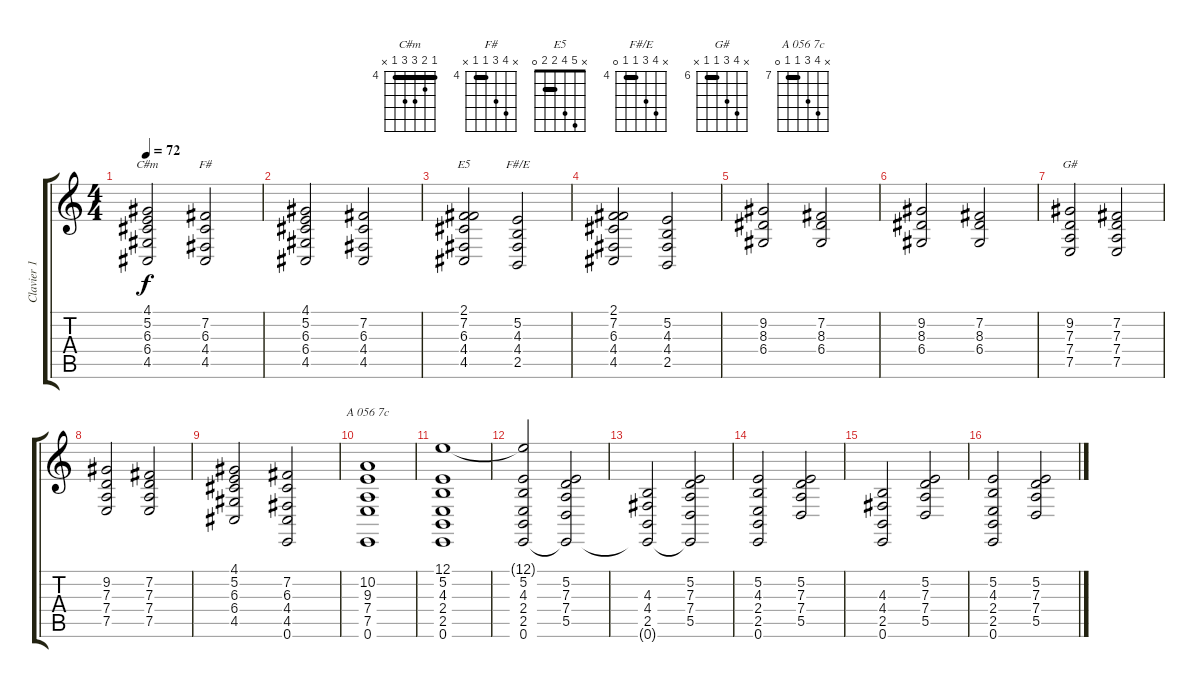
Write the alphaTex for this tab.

\track ("Clavier 1 - Synthé" "Clavier 1 ") {instrument stringensemble2}
\staff {score tabs}
\tuning (E4 B3 G3 D3 A2 E2) {hide}
\chord ("C#m" 4 5 6 6 4 x) {firstfret 4 barre 4}
\chord ("F#" x 7 6 4 4 x) {firstfret 4 barre 4}
\chord ("E5" x 5 4 2 2 0) {barre 2}
\chord ("F#/E" x 7 6 4 4 0) {firstfret 4 barre 4}
\chord ("G#" x 9 8 6 6 x) {firstfret 6 barre 6}
\chord ("A 056 7c" x 10 9 7 7 0) {firstfret 7 barre 7}
\ts (4 4)
\tempo 72
\clef g2
\ks c
(4.1 5.2 6.3 6.4 4.5).2{ch "C#m" dy f} (7.2 6.3 4.4 4.5).2{ch "F#"} |
(4.1 5.2 6.3 6.4 4.5).2 (7.2 6.3 4.4 4.5).2 |
(2.1 7.2 6.3 4.4 4.5).2{ch "E5"} (5.2 4.3 4.4 2.5).2{ch "F#/E"} |
(2.1 7.2 6.3 4.4 4.5).2 (5.2 4.3 4.4 2.5).2 |
(9.2 8.3 6.4).2 (7.2 8.3 6.4).2 |
(9.2 8.3 6.4).2 (7.2 8.3 6.4).2 |
(9.2 7.3 7.4 7.5).2{ch "G#"} (7.2 7.3 7.4 7.5).2 |
(9.2 7.3 7.4 7.5).2 (7.2 7.3 7.4 7.5).2 |
(4.1 5.2 6.3 6.4 4.5).2 (7.2 6.3 4.4 4.5 0.6).2 |
(10.2 9.3 7.4 7.5 0.6).1{ch "A 056 7c"} |
(12.1 5.2 4.3 2.4 2.5 0.6).1{volume 10} |
(12.1{t} 5.2 4.3 2.4 2.5 0.6).2 (5.2 7.3 7.4 5.5 0.6{t}).2 |
(4.3 4.4 2.5 0.6{t}).2 (5.2 7.3 7.4 5.5 0.6{t}).2 |
(5.2 4.3 2.4 2.5 0.6).2 (5.2 7.3 7.4 5.5).2 |
(4.3 4.4 2.5 0.6).2 (5.2 7.3 7.4 5.5).2 |
(5.2 4.3 2.4 2.5 0.6).2 (5.2 7.3 7.4 5.5).2
